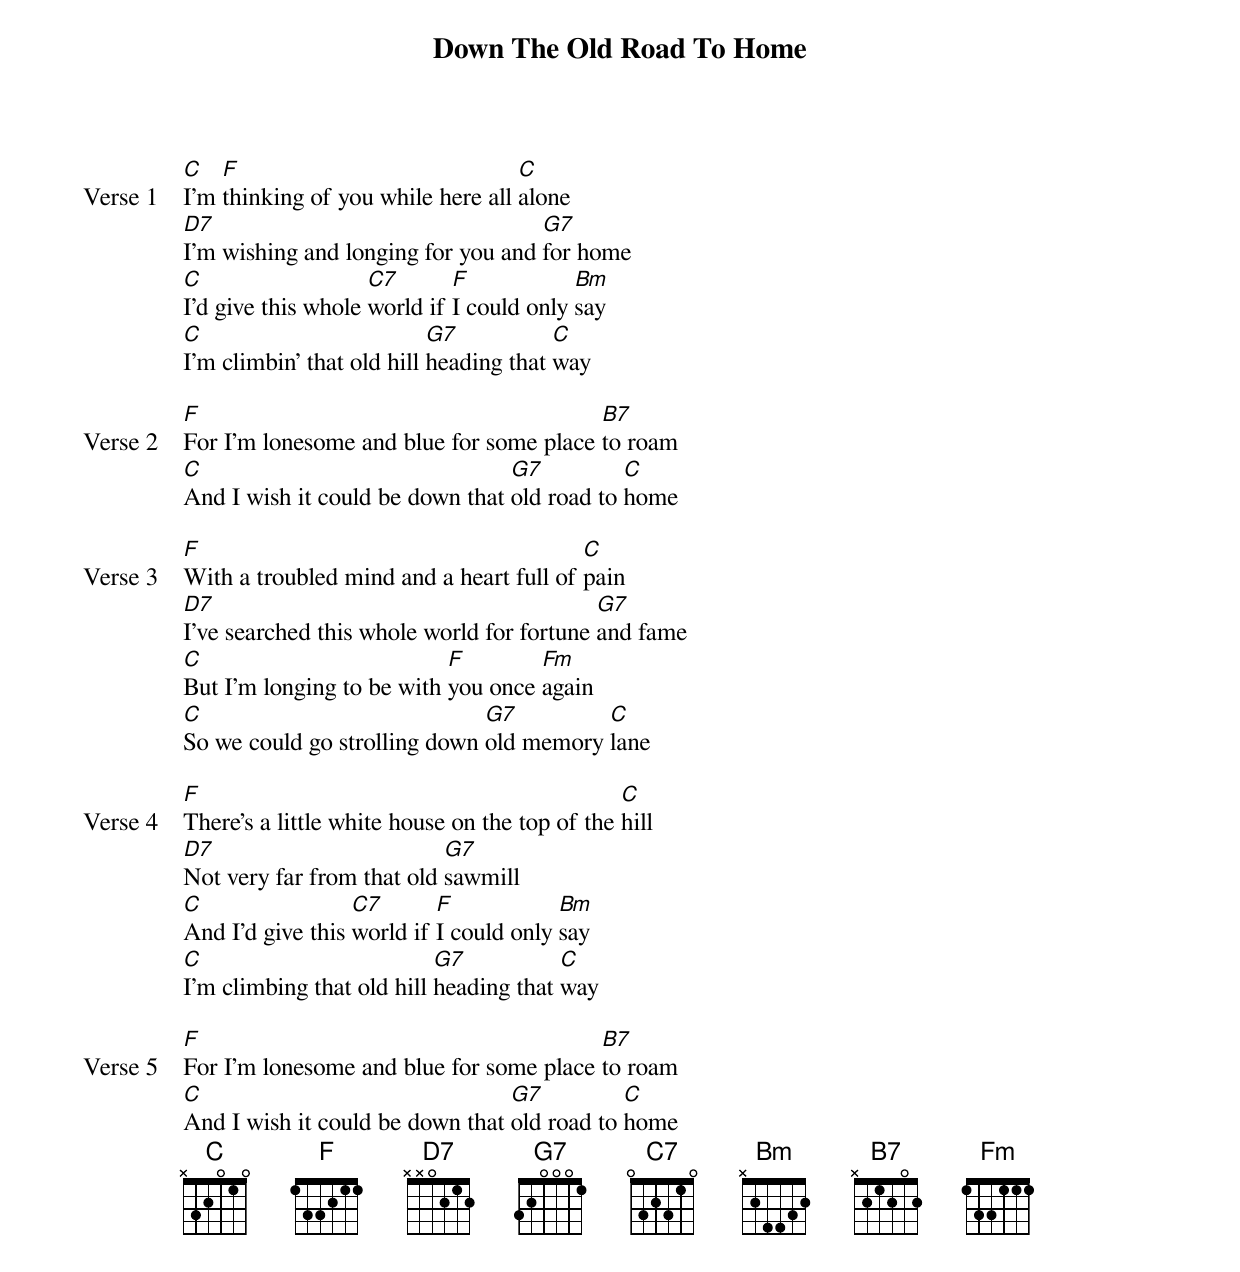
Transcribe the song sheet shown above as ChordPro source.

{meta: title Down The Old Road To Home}
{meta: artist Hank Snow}
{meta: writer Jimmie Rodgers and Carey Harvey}

{start_of_verse: Verse 1}
[C]I'm [F]thinking of you while here all [C]alone
[D7]I'm wishing and longing for you and [G7]for home
[C]I'd give this whole [C7]world if [F]I could only [Bm]say
[C]I'm climbin' that old hill [G7]heading that [C]way
{end_of_verse}

{start_of_verse: Verse 2}
[F]For I'm lonesome and blue for some place [B7]to roam
[C]And I wish it could be down that [G7]old road to [C]home
{end_of_verse}

{start_of_verse: Verse 3}
[F]With a troubled mind and a heart full of [C]pain
[D7]I've searched this whole world for fortune [G7]and fame
[C]But I'm longing to be with [F]you once [Fm]again
[C]So we could go strolling down [G7]old memory [C]lane
{end_of_verse}

{start_of_verse: Verse 4}
[F]There's a little white house on the top of the [C]hill
[D7]Not very far from that old [G7]sawmill
[C]And I'd give this [C7]world if [F]I could only [Bm]say
[C]I'm climbing that old hill [G7]heading that [C]way
{end_of_verse}

{start_of_verse: Verse 5}
[F]For I'm lonesome and blue for some place [B7]to roam
[C]And I wish it could be down that [G7]old road to [C]home
{end_of_verse}
